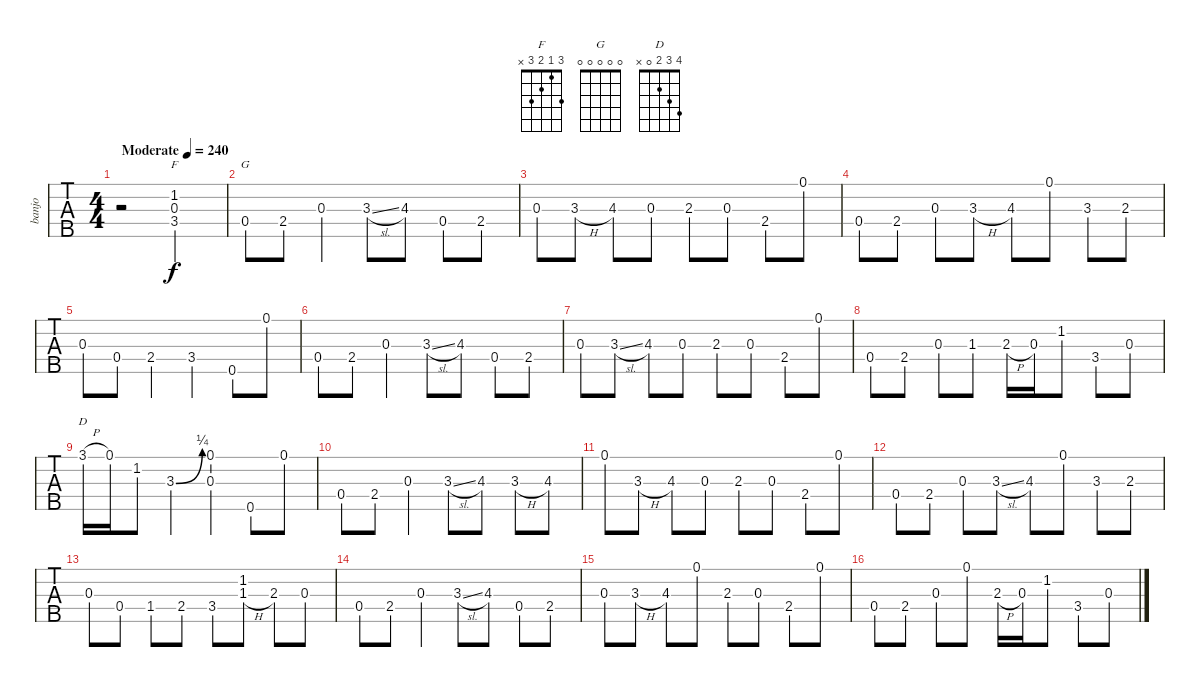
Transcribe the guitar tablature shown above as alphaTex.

\track ("banjo" "banjo") {instrument banjo}
\staff {tabs}
\tuning (D4 B3 G3 D3 G4) {hide}
\displaytranspose 12
\chord ("F" 3 1 2 3 x)
\chord ("G" 0 0 0 0 0)
\chord ("D" 4 3 2 0 x)
\ts (4 4)
\tempo (240 "Moderate")
\clef g2
\ks c
r.2{dy f instrument banjo} (1.2 0.3 3.4).2{ch "F"} |
0.4.8{ch "G"} 2.4.8 0.3.4 3.3{sl}.8 4.3.8 0.4.8 2.4.8 |
0.3.8 3.3{h}.8 4.3.8 0.3.8 2.3.8 0.3.8 2.4.8 0.1.8 |
0.4.8 2.4.8 0.3.8 3.3{h}.8 4.3.8 0.1.8 3.3.8 2.3.8 |
0.3.8 0.4.8 2.4.4 3.4.4 0.5.8 0.1.8 |
0.4.8 2.4.8 0.3.4 3.3{sl}.8 4.3.8 0.4.8 2.4.8 |
0.3.8 3.3{sl}.8 4.3.8 0.3.8 2.3.8 0.3.8 2.4.8 0.1.8 |
0.4.8 2.4.8 0.3.8 1.3.8 2.3{h}.16 0.3.16 1.2.8 3.4.8 0.3.8 |
3.1{h}.16{ch "D"} 0.1.16 1.2.8 3.3{be (bend 0 0 60 1)}.4 (0.1 0.3).4 0.5.8 0.1.8 |
0.4.8 2.4.8 0.3.4 3.3{sl}.8 4.3.8 3.3{h}.8 4.3.8 |
0.1.8 3.3{h}.8 4.3.8 0.3.8 2.3.8 0.3.8 2.4.8 0.1.8 |
0.4.8 2.4.8 0.3.8 3.3{sl}.8 4.3.8 0.1.8 3.3.8 2.3.8 |
0.3.8 0.4.8 1.4.8 2.4.8 3.4.8 (1.2 1.3{h}).8 2.3.8 0.3.8 |
0.4.8 2.4.8 0.3.4 3.3{sl}.8 4.3.8 0.4.8 2.4.8 |
0.3.8 3.3{h}.8 4.3.8 0.1.8 2.3.8 0.3.8 2.4.8 0.1.8 |
0.4.8 2.4.8 0.3.8 0.1.8 2.3{h}.16 0.3.16 1.2.8 3.4.8 0.3.8
